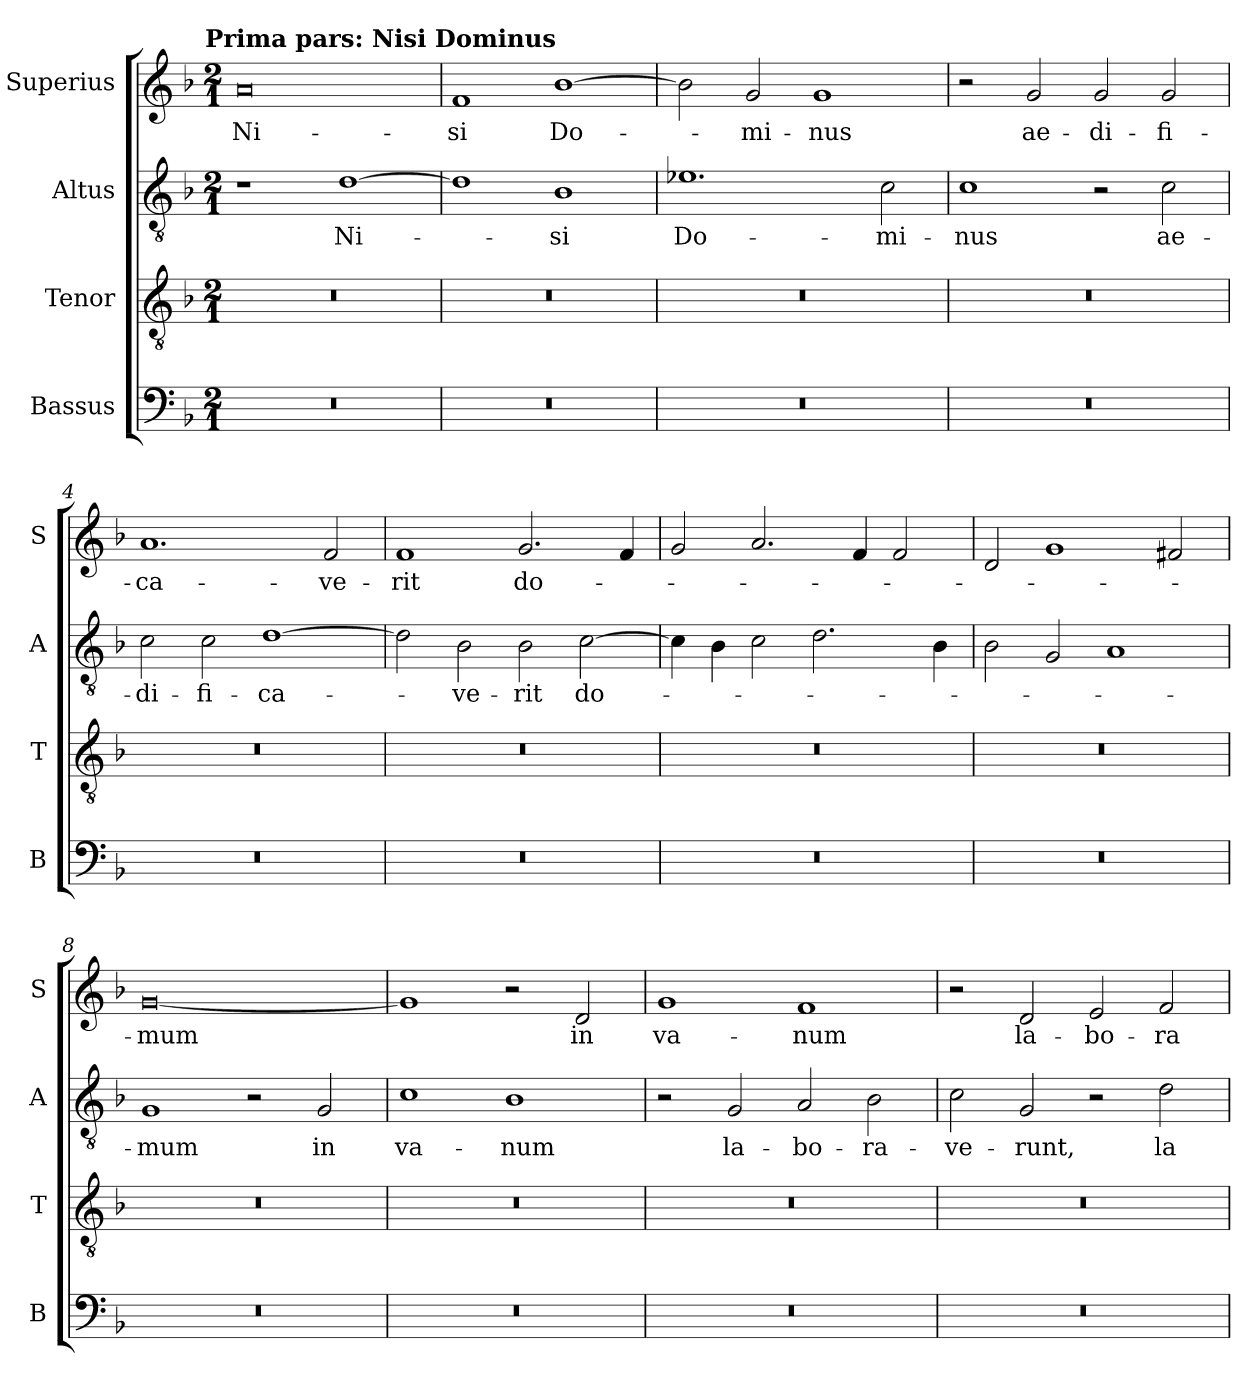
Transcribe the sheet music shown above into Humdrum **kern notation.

**kern	**kern	**kern	**text	**kern	**text
*part4	*part3	*part2	*part2	*part1	*part1
*staff4	*staff3	*staff2	*staff2	*staff1	*staff1
*I"Bassus	*I"Tenor	*I"Altus	*	*I"Superius	*
*I'B	*I'T	*I'A	*	*I'S	*
*clefF4	*clefGv2	*clefGv2	*	*clefG2	*
*k[b-]	*k[b-]	*k[b-]	*	*k[b-]	*
*F:	*F:	*F:	*	*F:	*
!!LO:TX:omd:t=Prima pars&colon; Nisi Dominus
*M2/1	*M2/1	*M2/1	*	*M2/1	*
=	=	=	=	=	=
0r	0r	1r	.	0a	Ni-
.	.	[1d	Ni-	.	.
=1	=1	=1	=1	=1	=1
0r	0r	1d]	.	1f	-si
.	.	1B-	-si	[1b-	Do-
=2	=2	=2	=2	=2	=2
0r	0r	1.e-X	Do-	2b-]	.
.	.	.	.	2g	-mi-
.	.	.	.	1g	-nus
.	.	2c	-mi-	.	.
=3	=3	=3	=3	=3	=3
0r	0r	1c	-nus	2r	.
.	.	.	.	2g	ae-
.	.	2r	.	2g	-di-
.	.	2c	ae-	2g	-fi-
=4	=4	=4	=4	=4	=4
0r	0r	2c	-di-	1.a	-ca-
.	.	2c	-fi-	.	.
.	.	[1d	-ca-	.	.
.	.	.	.	2f	-ve-
=5	=5	=5	=5	=5	=5
0r	0r	2d]	.	1f	-rit
.	.	2B-	-ve-	.	.
.	.	2B-	-rit	2.g	do-
.	.	[2c	do-	.	.
.	.	.	.	4f	.
=6	=6	=6	=6	=6	=6
0r	0r	4c]	.	2g	.
.	.	4B-	.	.	.
.	.	2c	.	2.a	.
.	.	2.d	.	.	.
.	.	.	.	4f	.
.	.	.	.	2f	.
.	.	4B-	.	.	.
=7	=7	=7	=7	=7	=7
0r	0r	2B-	.	2d	.
.	.	2G	.	1g	.
.	.	1A	.	.	.
.	.	.	.	2f#X	.
=8	=8	=8	=8	=8	=8
0r	0r	1G	-mum	[0g	-mum
.	.	2r	.	.	.
.	.	2G	in	.	.
=9	=9	=9	=9	=9	=9
0r	0r	1c	va-	1g]	.
.	.	1B-	-num	2r	.
.	.	.	.	2d	in
=10	=10	=10	=10	=10	=10
0r	0r	2r	.	1g	va-
.	.	2G	la-	.	.
.	.	2A	-bo-	1f	-num
.	.	2B-	-ra-	.	.
=11	=11	=11	=11	=11	=11
0r	0r	2c	-ve-	2r	.
.	.	2G	-runt,	2d	la-
.	.	2r	.	2e	-bo-
.	.	2d	la-	2f	-ra-
=	=	=	=	=	=
*-	*-	*-	*-	*-	*-
